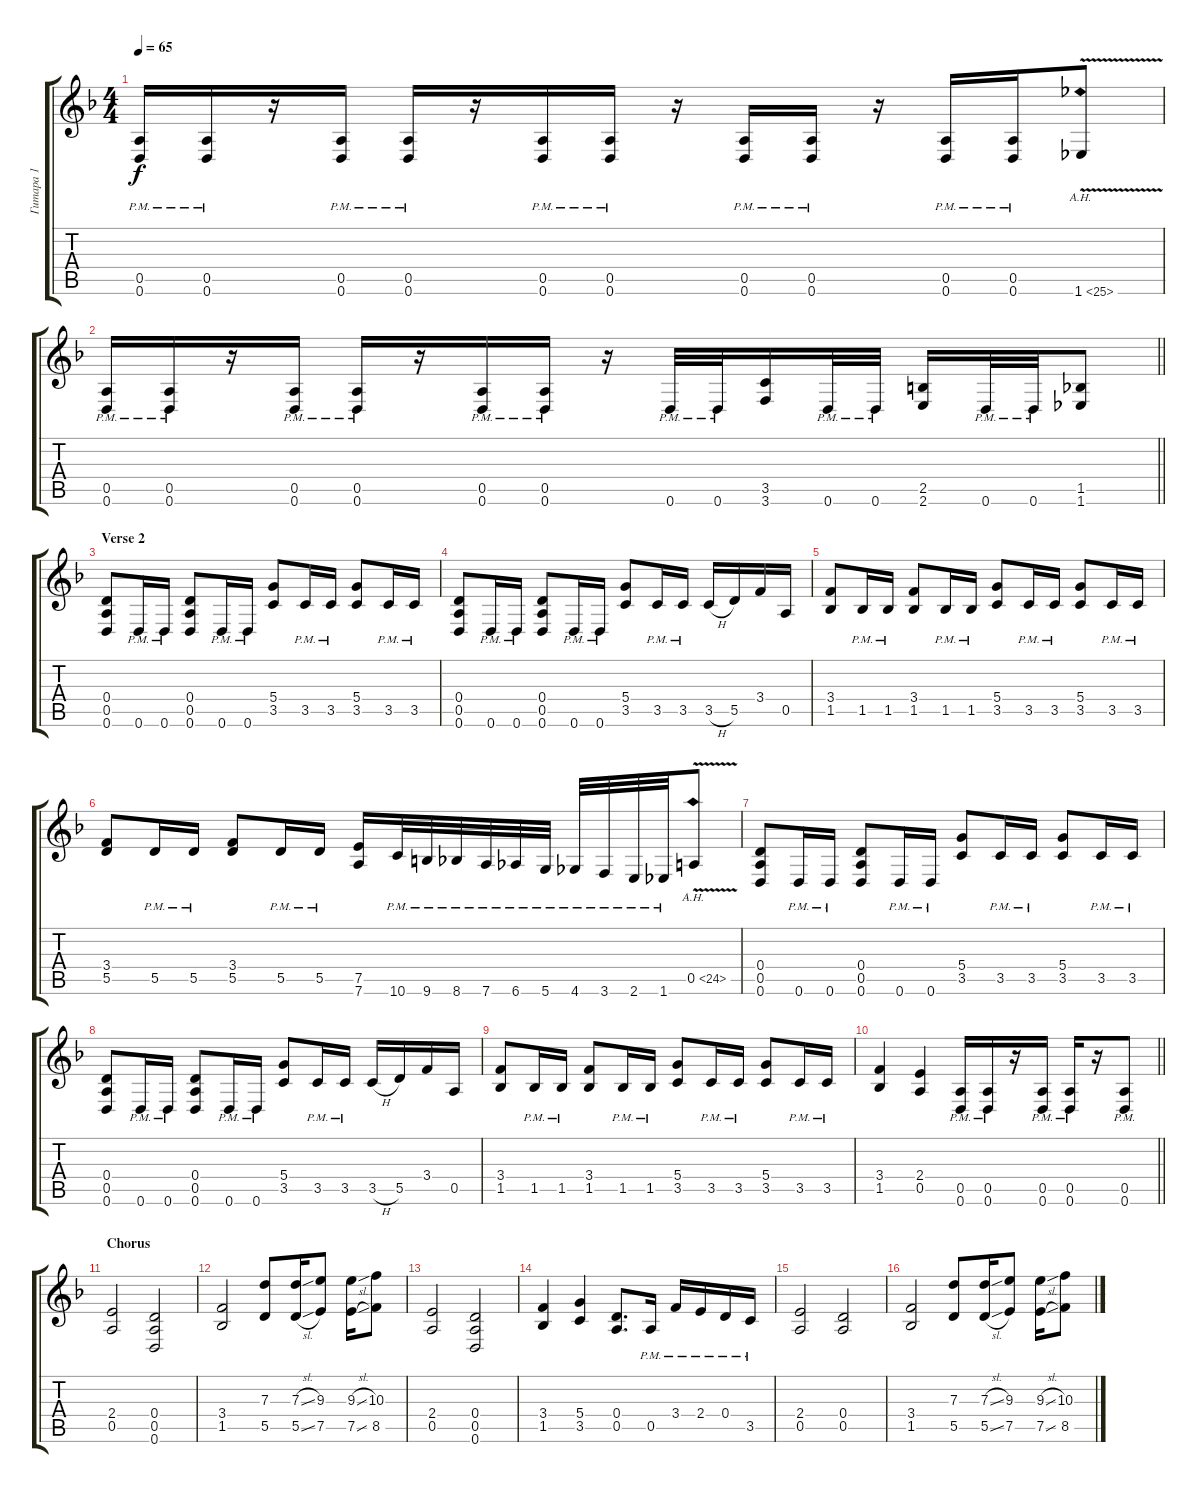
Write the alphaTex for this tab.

\track ("Гитара 1" "Гитара 1") {instrument distortionguitar}
\staff {score tabs}
\tuning (E4 B3 G3 D3 A2 D2) {hide}
\ts (4 4)
\tempo 65
\clef g2
\ks dminor
(0.5{pm} 0.6{pm}).16{dy f} (0.5{pm} 0.6{pm}).16 r.16 (0.5{pm} 0.6{pm}).16 (0.5{pm} 0.6{pm}).16 r.16 (0.5{pm} 0.6{pm}).16 (0.5{pm} 0.6{pm}).16 r.16 (0.5{pm} 0.6{pm}).16 (0.5{pm} 0.6{pm}).16 r.16 (0.5{pm} 0.6{pm}).16 (0.5{pm} 0.6{pm}).16 1.6{ah 24 v}.8 |
\barLineRight lightlight
(0.5{pm} 0.6{pm}).16 (0.5{pm} 0.6{pm}).16 r.16 (0.5{pm} 0.6{pm}).16 (0.5{pm} 0.6{pm}).16 r.16 (0.5{pm} 0.6{pm}).16 (0.5{pm} 0.6{pm}).16 r.16 0.6{pm}.32 0.6{pm}.32 (3.5 3.6).16 0.6{pm}.32 0.6{pm}.32 (2.5 2.6).16 0.6{pm}.32 0.6{pm}.32 (1.5 1.6).8 |
\section ("" "Verse 2")
(0.4 0.5 0.6).8 0.6{pm}.16 0.6{pm}.16 (0.4 0.5 0.6).8 0.6{pm}.16 0.6{pm}.16 (5.4 3.5).8 3.5{pm}.16 3.5{pm}.16 (5.4 3.5).8 3.5{pm}.16 3.5{pm}.16 |
(0.4 0.5 0.6).8 0.6{pm}.16 0.6{pm}.16 (0.4 0.5 0.6).8 0.6{pm}.16 0.6{pm}.16 (5.4 3.5).8 3.5{pm}.16 3.5{pm}.16 3.5{h}.16 5.5.16 3.4.16 0.5.16 |
(3.4 1.5).8 1.5{pm}.16 1.5{pm}.16 (3.4 1.5).8 1.5{pm}.16 1.5{pm}.16 (5.4 3.5).8 3.5{pm}.16 3.5{pm}.16 (5.4 3.5).8 3.5{pm}.16 3.5{pm}.16 |
(3.4 5.5).8 5.5{pm}.16 5.5{pm}.16 (3.4 5.5).8 5.5{pm}.16 5.5{pm}.16 (7.5 7.6).16 10.6{pm}.32 9.6{pm}.32 8.6{pm}.32 7.6{pm}.32 6.6{pm}.32 5.6{pm}.32 4.6{pm}.32 3.6{pm}.32 2.6{pm}.32 1.6{pm}.32 0.5{ah 24 v}.8 |
(0.4 0.5 0.6).8 0.6{pm}.16 0.6{pm}.16 (0.4 0.5 0.6).8 0.6{pm}.16 0.6{pm}.16 (5.4 3.5).8 3.5{pm}.16 3.5{pm}.16 (5.4 3.5).8 3.5{pm}.16 3.5{pm}.16 |
(0.4 0.5 0.6).8 0.6{pm}.16 0.6{pm}.16 (0.4 0.5 0.6).8 0.6{pm}.16 0.6{pm}.16 (5.4 3.5).8 3.5{pm}.16 3.5{pm}.16 3.5{h}.16 5.5.16 3.4.16 0.5.16 |
(3.4 1.5).8 1.5{pm}.16 1.5{pm}.16 (3.4 1.5).8 1.5{pm}.16 1.5{pm}.16 (5.4 3.5).8 3.5{pm}.16 3.5{pm}.16 (5.4 3.5).8 3.5{pm}.16 3.5{pm}.16 |
\barLineRight lightlight
(3.4 1.5).4 (2.4 0.5).4 (0.5{pm} 0.6{pm}).16 (0.5{pm} 0.6{pm}).16 r.16 (0.5{pm} 0.6{pm}).16 (0.5{pm} 0.6{pm}).16 r.16 (0.5{pm} 0.6{pm}).8 |
\section ("" "Chorus")
(2.4 0.5).2 (0.4 0.5 0.6).2 |
(3.4 1.5).2 (7.3 5.5).8 (7.3{sl} 5.5{sl}).16 (9.3 7.5).8 (9.3{sl} 7.5{sl}).16 (10.3 8.5).8 |
(2.4 0.5).2 (0.4 0.5 0.6).2 |
(3.4 1.5).4 (5.4 3.5).4 (0.4 0.5).8{d} 0.5{pm}.16 3.4{pm}.16 2.4{pm}.16 0.4{pm}.16 3.5{pm}.16 |
(2.4 0.5).2 (0.4 0.5).2 |
(3.4 1.5).2 (7.3 5.5).8 (7.3{sl} 5.5{sl}).16 (9.3 7.5).8 (9.3{sl} 7.5{sl}).16 (10.3 8.5).8
